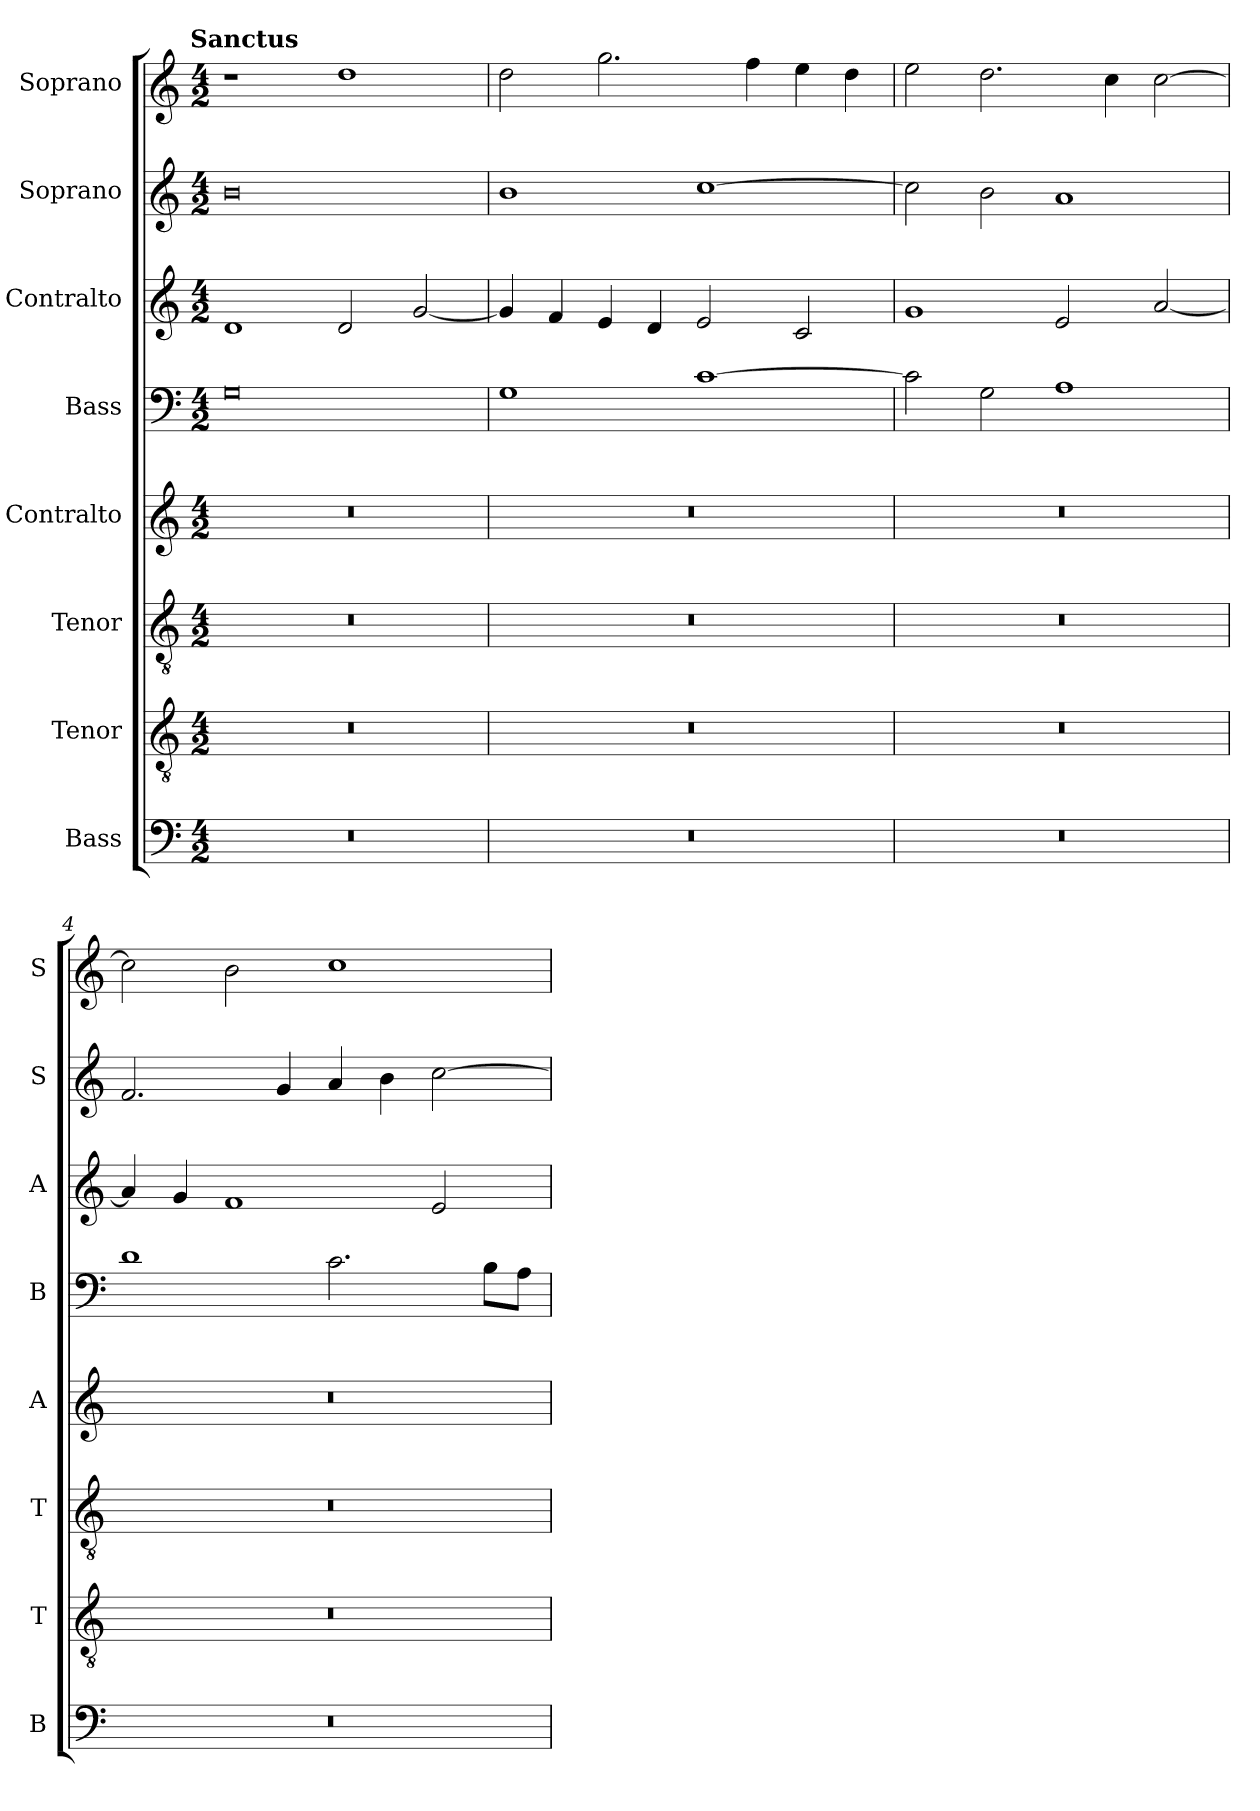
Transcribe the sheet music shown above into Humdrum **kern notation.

**kern	**kern	**kern	**kern	**kern	**kern	**kern	**kern
*part8	*part7	*part6	*part5	*part4	*part3	*part2	*part1
*staff8	*staff7	*staff6	*staff5	*staff4	*staff3	*staff2	*staff1
*I"Bass	*I"Tenor	*I"Tenor	*I"Contralto	*I"Bass	*I"Contralto	*I"Soprano	*I"Soprano
*I'B	*I'T	*I'T	*I'A	*I'B	*I'A	*I'S	*I'S
*clefF4	*clefGv2	*clefGv2	*clefG2	*clefF4	*clefG2	*clefG2	*clefG2
*k[]	*k[]	*k[]	*k[]	*k[]	*k[]	*k[]	*k[]
*G:mix	*G:mix	*G:mix	*G:mix	*G:mix	*G:mix	*G:mix	*G:mix
!!LO:TX:omd:t=Sanctus
*M4/2	*M4/2	*M4/2	*M4/2	*M4/2	*M4/2	*M4/2	*M4/2
=1	=1	=1	=1	=1	=1	=1	=1
0r	0r	0r	0r	0G	1d	0b	1r
.	.	.	.	.	2d	.	1dd
.	.	.	.	.	[2g	.	.
=2	=2	=2	=2	=2	=2	=2	=2
0r	0r	0r	0r	1G	4g]	1b	2dd
.	.	.	.	.	4f	.	.
.	.	.	.	.	4e	.	2.gg
.	.	.	.	.	4d	.	.
.	.	.	.	[1c	2e	[1cc	.
.	.	.	.	.	.	.	4ff
.	.	.	.	.	2c	.	4ee
.	.	.	.	.	.	.	4dd
=3	=3	=3	=3	=3	=3	=3	=3
0r	0r	0r	0r	2c]	1g	2cc]	2ee
.	.	.	.	2G	.	2b	2.dd
.	.	.	.	1A	2e	1a	.
.	.	.	.	.	.	.	4cc
.	.	.	.	.	[2a	.	[2cc
=4	=4	=4	=4	=4	=4	=4	=4
0r	0r	0r	0r	1d	4a]	2.f	2cc]
.	.	.	.	.	4g	.	.
.	.	.	.	.	1f	.	2b
.	.	.	.	.	.	4g	.
.	.	.	.	2.c	.	4a	1cc
.	.	.	.	.	.	4b	.
.	.	.	.	.	2e	[2cc	.
.	.	.	.	8B\L	.	.	.
.	.	.	.	8A\J	.	.	.
=	=	=	=	=	=	=	=
*-	*-	*-	*-	*-	*-	*-	*-
